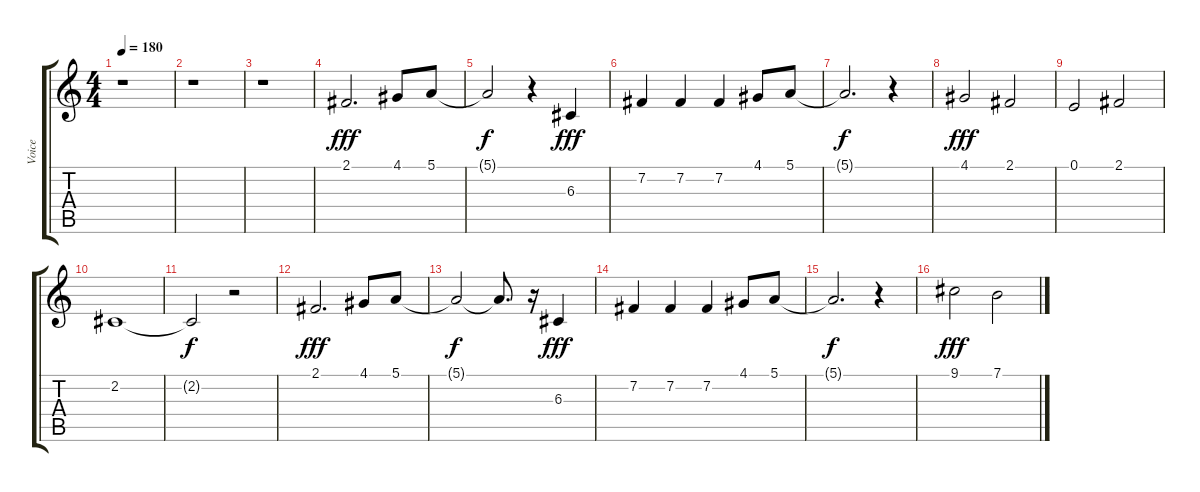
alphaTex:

\track ("Voice " "Voice ") {instrument stringensemble1}
\staff {score tabs}
\tuning (E4 B3 G3 D3 A2 E2) {hide}
\ts (4 4)
\tempo 180
\clef g2
\ks c
r.1{dy f} |
r.1 |
r.1 |
2.1.2{d dy fff} 4.1.8 5.1.8 |
5.1{t}.2{dy f} r.4 6.3.4{dy fff} |
7.2.4 7.2.4 7.2.4 4.1.8 5.1.8 |
5.1{t}.2{d dy f} r.4 |
4.1.2{dy fff} 2.1.2 |
0.1.2 2.1.2 |
2.2.1 |
2.2{t}.2{dy f} r.2 |
2.1.2{d dy fff} 4.1.8 5.1.8 |
5.1{t}.2{dy f} 5.1{t}.8{d} r.16 6.3.4{dy fff} |
7.2.4 7.2.4 7.2.4 4.1.8 5.1.8 |
5.1{t}.2{d dy f} r.4 |
9.1.2{dy fff} 7.1.2
